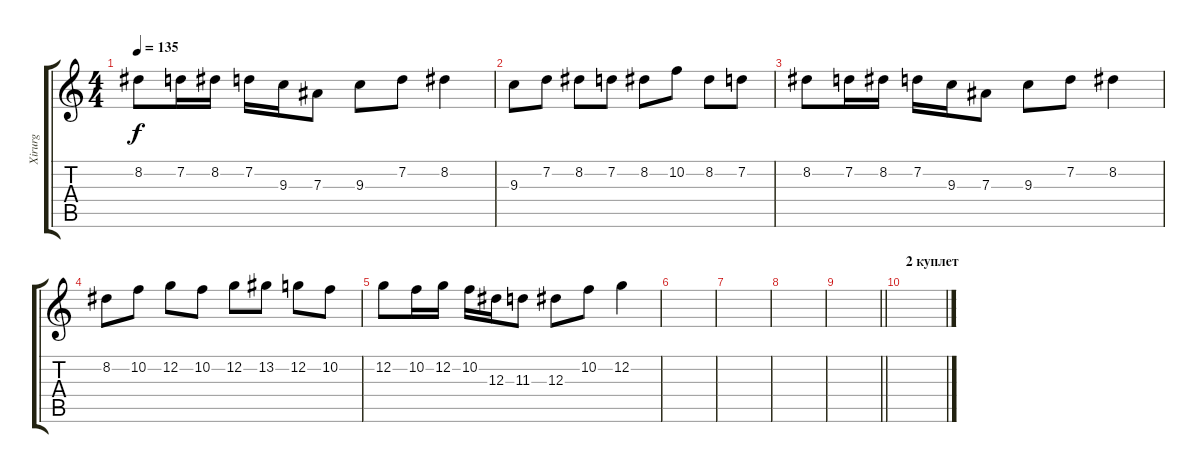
\track ("Xirurg" "Xirurg") {instrument overdrivenguitar}
\staff {score tabs}
\tuning (C4 G3 Eb3 Bb2 F2 C2) {hide}
\ts (4 4)
\tempo 135
\clef g2
\ks c
8.2.8{dy f} 7.2.16 8.2.16 7.2.16 9.3.16 7.3.8 9.3.8 7.2.8 8.2.4 |
9.3.8 7.2.8 8.2.8 7.2.8 8.2.8 10.2.8 8.2.8 7.2.8 |
8.2.8 7.2.16 8.2.16 7.2.16 9.3.16 7.3.8 9.3.8 7.2.8 8.2.4 |
8.2.8 10.2.8 12.2.8 10.2.8 12.2.8 13.2.8 12.2.8 10.2.8 |
12.2.8 10.2.16 12.2.16 10.2.16 12.3.16 11.3.8 12.3.8 10.2.8 12.2.4 |
|
|
|
\barLineRight lightlight
|
\section ("" "2 куплет")
